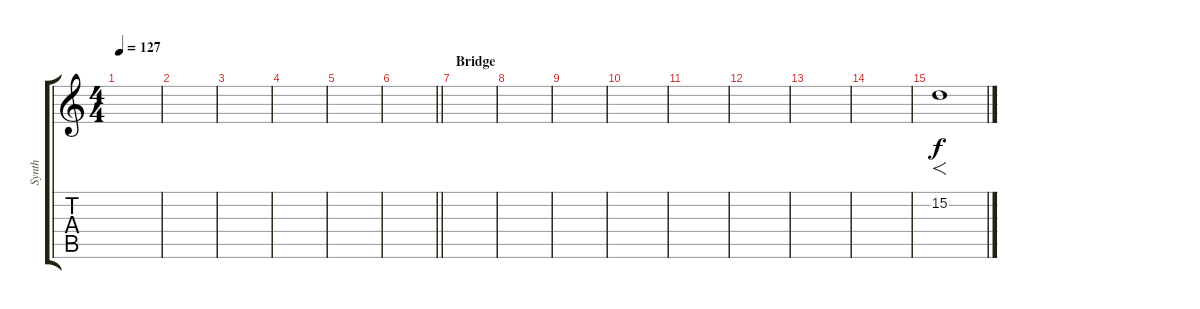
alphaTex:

\track ("Synth" "Synth") {instrument lead2sawtooth}
\staff {score tabs}
\tuning (E4 B3 G3 D3 A2 E2) {hide}
\ts (4 4)
\tempo 127
\clef g2
\ks c
|
|
|
|
|
\barLineRight lightlight
|
\section ("" "Bridge")
|
|
|
|
|
|
|
|
15.2.1{f}
